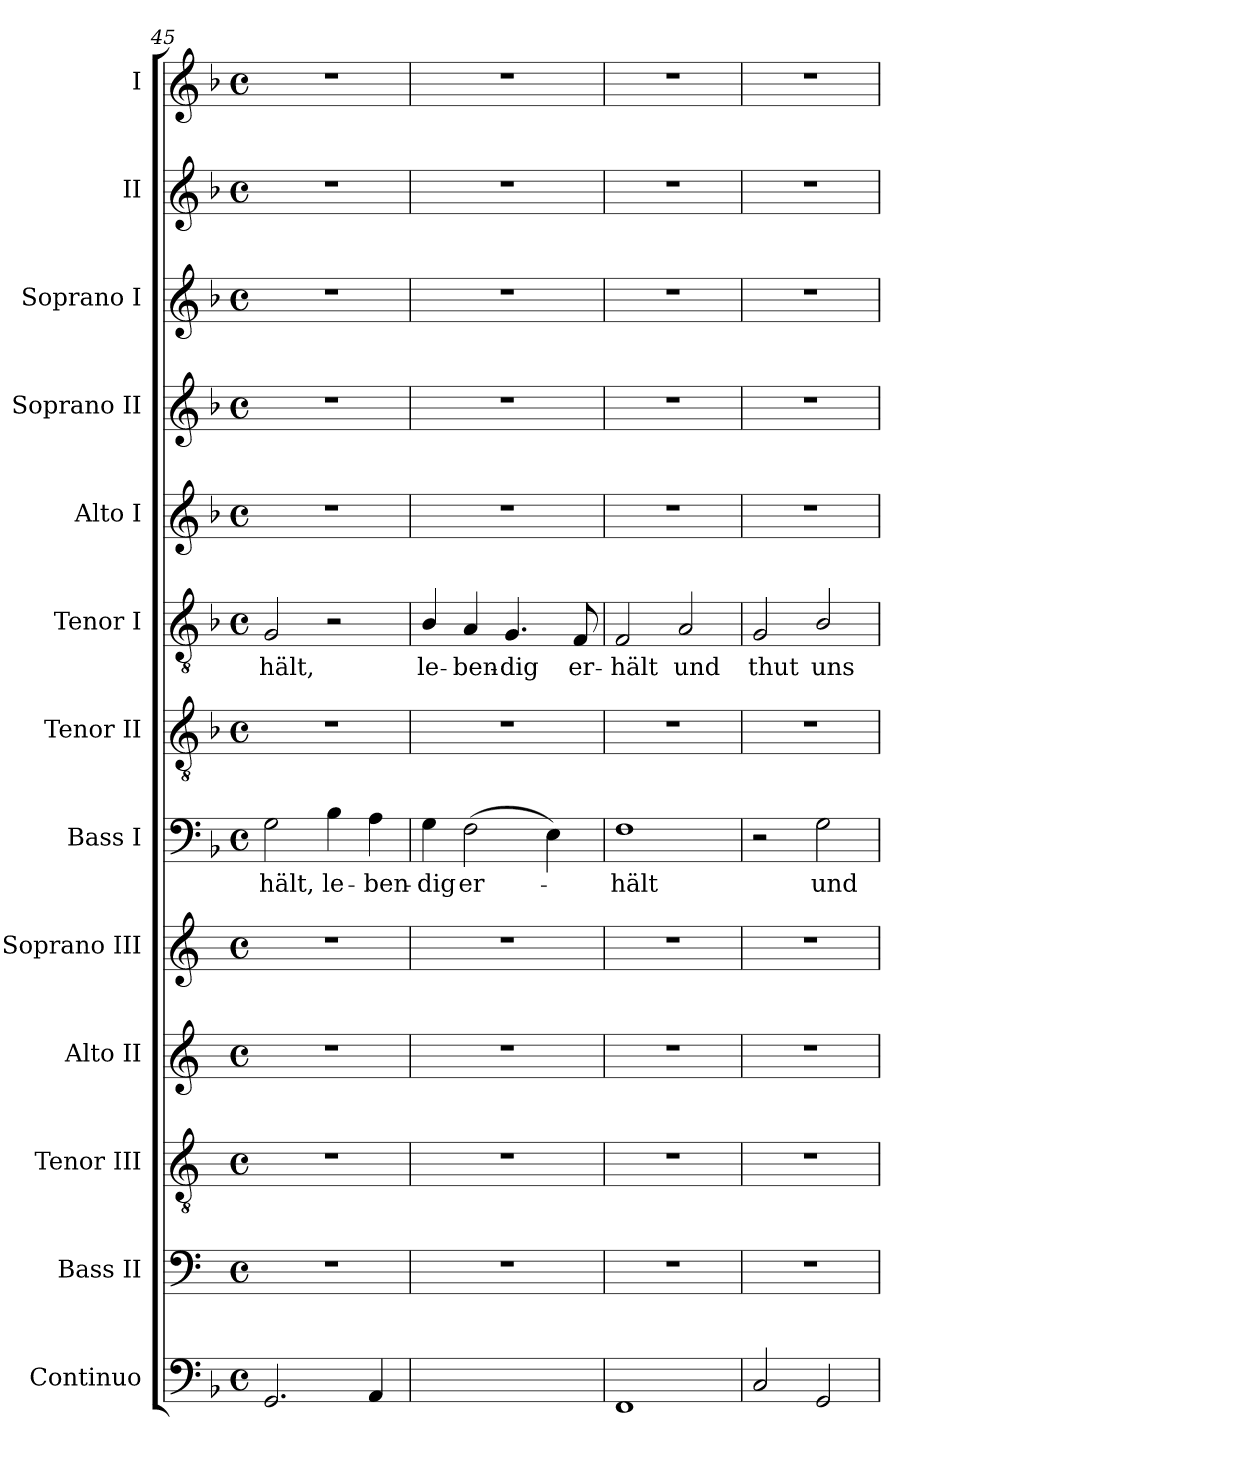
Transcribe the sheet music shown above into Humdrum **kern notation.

**kern	**text	**kern	**kern	**kern	**kern	**kern	**text	**kern	**kern	**text	**kern	**kern	**kern	**kern	**kern
*part13	*part13	*part12	*part11	*part10	*part9	*part8	*part8	*part7	*part6	*part6	*part5	*part4	*part3	*part2	*part1
*staff13	*staff13	*staff12	*staff11	*staff10	*staff9	*staff8	*staff8	*staff7	*staff6	*staff6	*staff5	*staff4	*staff3	*staff2	*staff1
*I"Continuo	*	*I"Bass II	*I"Tenor III	*I"Alto II	*I"Soprano III	*I"Bass I	*	*I"Tenor II	*I"Tenor I	*	*I"Alto I	*I"Soprano II	*I"Soprano I	*I"II	*I"I
*	*	*I'B	*I'T	*I'A	*I'S	*I'B I	*	*I'T II	*I'T I	*	*I'A I	*I'S II	*I'S I	*I'II	*I'I
*clefF4	*	*clefF4	*clefGv2	*clefG2	*clefG2	*clefF4	*	*clefGv2	*clefGv2	*	*clefG2	*clefG2	*clefG2	*clefG2	*clefG2
*	*	*ITrd4c7	*ITrd4c7	*ITrd4c7	*ITrd4c7	*	*	*	*	*	*	*	*	*	*
*k[b-]	*	*k[b-]	*k[b-]	*k[b-]	*k[b-]	*k[b-]	*	*k[b-]	*k[b-]	*	*k[b-]	*k[b-]	*k[b-]	*k[b-]	*k[b-]
*F:	*	*F:	*F:	*F:	*F:	*F:	*	*F:	*F:	*	*F:	*F:	*F:	*F:	*F:
*M4/4	*	*M4/4	*M4/4	*M4/4	*M4/4	*M4/4	*	*M4/4	*M4/4	*	*M4/4	*M4/4	*M4/4	*M4/4	*M4/4
*met(c)	*	*met(c)	*met(c)	*met(c)	*met(c)	*met(c)	*	*met(c)	*met(c)	*	*met(c)	*met(c)	*met(c)	*met(c)	*met(c)
=45	=45	=45	=45	=45	=45	=45	=45	=45	=45	=45	=45	=45	=45	=45	=45
!	!	!	!	!	!	!	!LO:LY:b	!	!	!LO:LY:b	!	!	!	!	!
2.GG	.	1r	1r	1r	1r	2G	-hält,	1r	2G	-hält,	1r	1r	1r	1r	1r
!	!	!	!	!	!	!	!LO:LY:b	!	!	!	!	!	!	!	!
.	.	.	.	.	.	4B-	le-	.	2r	.	.	.	.	.	.
!	!	!	!	!	!	!	!LO:LY:b	!	!	!	!	!	!	!	!
4AA	.	.	.	.	.	4A	-ben-	.	.	.	.	.	.	.	.
=46	=46	=46	=46	=46	=46	=46	=46	=46	=46	=46	=46	=46	=46	=46	=46
!	!LO:LY:b	!	!	!	!	!	!LO:LY:b	!	!	!LO:LY:b	!	!	!	!	!
[4BB-yy	6	1r	1r	1r	1r	4G	-dig	1r	4B-/	le-	1r	1r	1r	1r	1r
!	!LO:LY:b	!	!	!	!	!	!LO:LY:b	!	!	!LO:LY:b	!	!	!	!	!
4BB-yy]	5	.	.	.	.	(>2F	er-	.	4A	-ben-	.	.	.	.	.
!	!LO:LY:b	!	!	!	!	!	!	!	!	!LO:LY:b	!	!	!	!	!
[4Cyy	4	.	.	.	.	.	.	.	4.G	-dig	.	.	.	.	.
!	!LO:LY:b	!	!	!	!	!	!	!	!	!	!	!	!	!	!
4Cyy]	3	.	.	.	.	4E)	.	.	.	.	.	.	.	.	.
!	!	!	!	!	!	!	!	!	!	!LO:LY:b	!	!	!	!	!
.	.	.	.	.	.	.	.	.	8F	er-	.	.	.	.	.
=47	=47	=47	=47	=47	=47	=47	=47	=47	=47	=47	=47	=47	=47	=47	=47
!	!	!	!	!	!	!	!LO:LY:b	!	!	!LO:LY:b	!	!	!	!	!
1FF	.	1r	1r	1r	1r	1F	hält	1r	2F	-hält	1r	1r	1r	1r	1r
!	!	!	!	!	!	!	!	!	!	!LO:LY:b	!	!	!	!	!
.	.	.	.	.	.	.	.	.	2A	und	.	.	.	.	.
=48	=48	=48	=48	=48	=48	=48	=48	=48	=48	=48	=48	=48	=48	=48	=48
!	!	!	!	!	!	!	!	!	!	!LO:LY:b	!	!	!	!	!
2C	.	1r	1r	1r	1r	2r	.	1r	2G	thut	1r	1r	1r	1r	1r
!	!	!	!	!	!	!	!LO:LY:b	!	!	!LO:LY:b	!	!	!	!	!
2GG	.	.	.	.	.	2G	und	.	2B-/	uns	.	.	.	.	.
=	=	=	=	=	=	=	=	=	=	=	=	=	=	=	=
*-	*-	*-	*-	*-	*-	*-	*-	*-	*-	*-	*-	*-	*-	*-	*-
